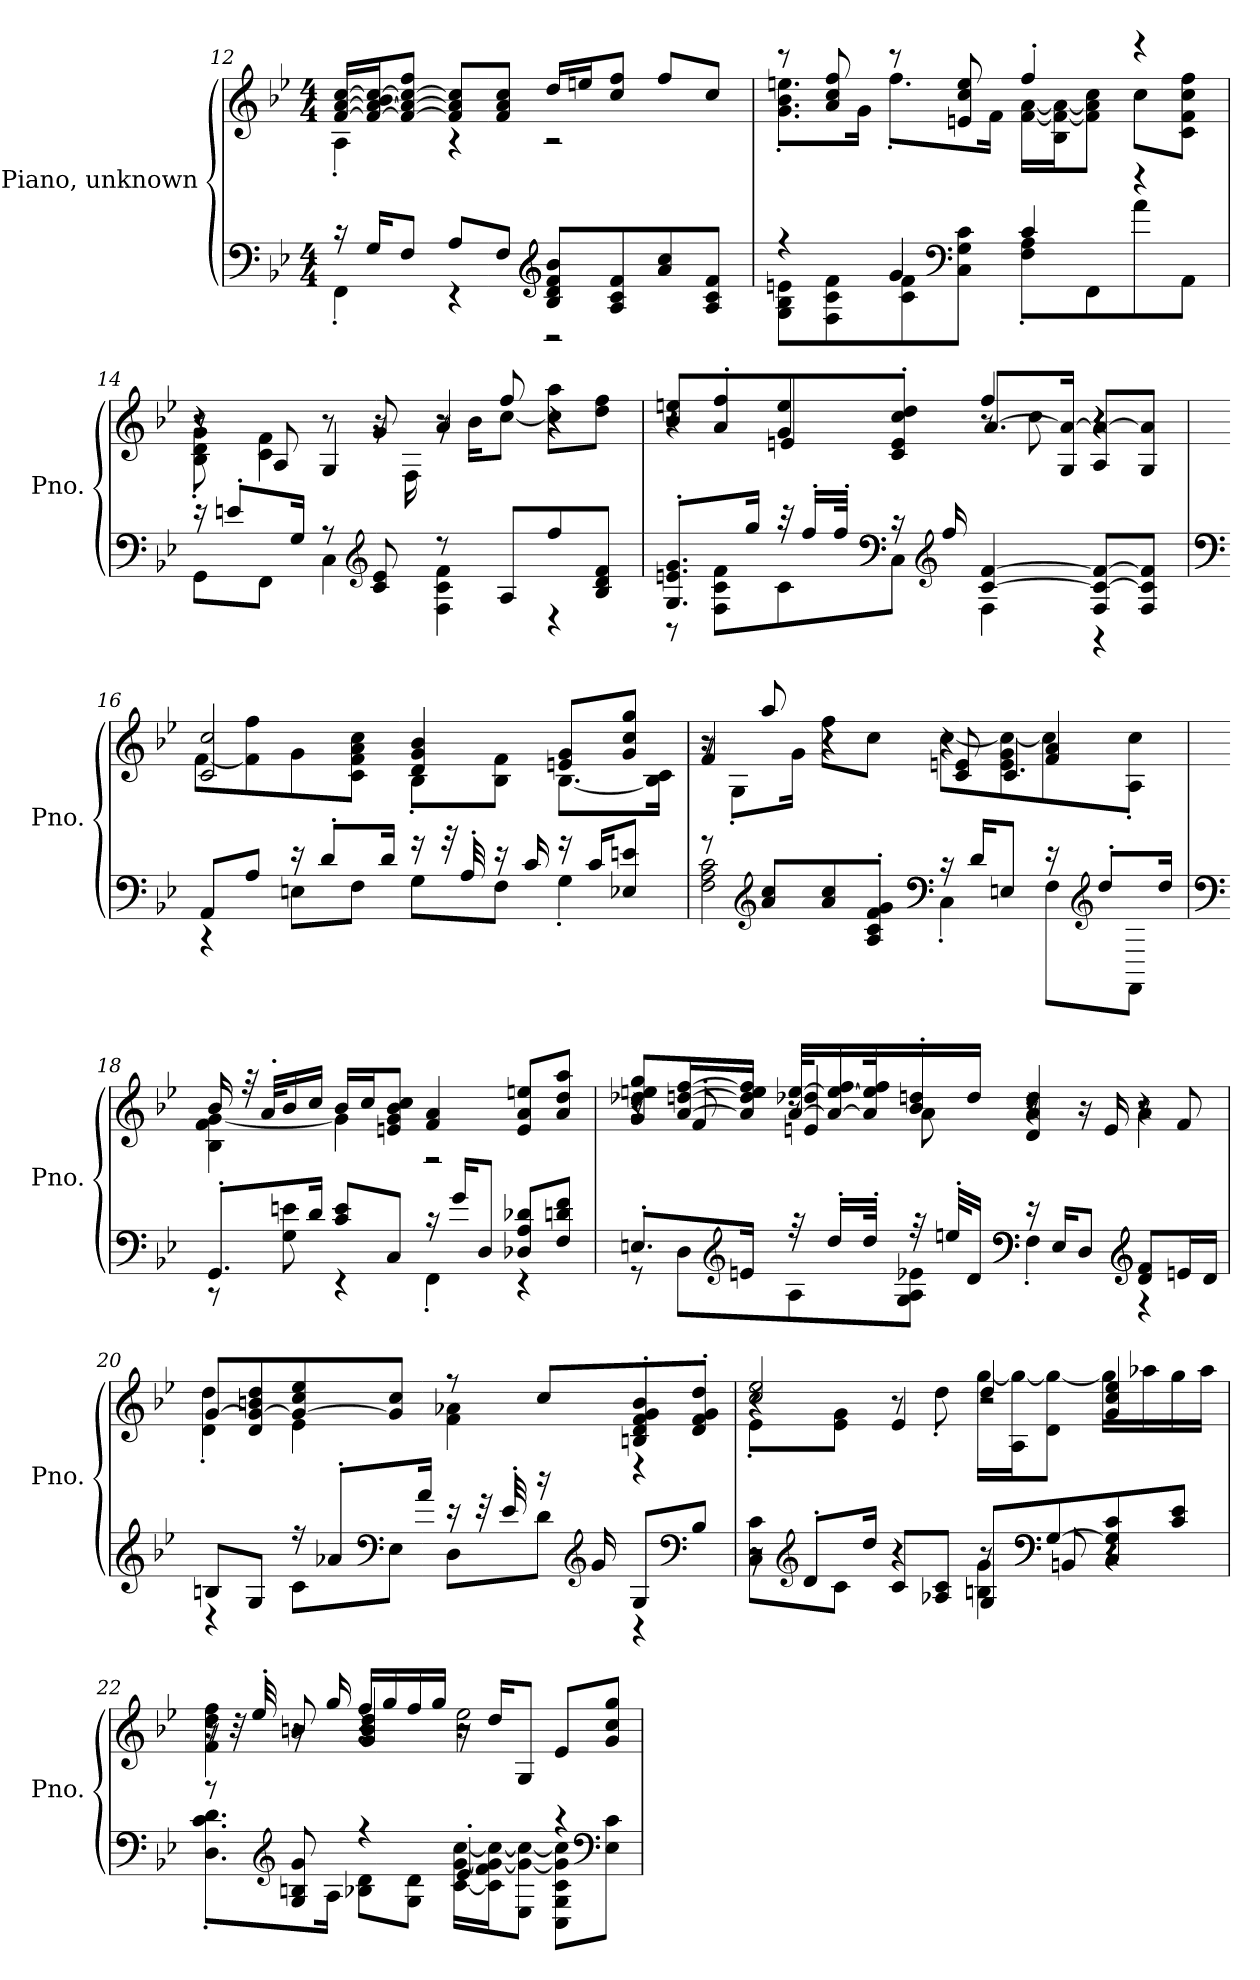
**kern	**kern
*part1	*part1
*staff2	*staff1
*I"Piano, unknown	*
*I'Pno.	*
*clefF4	*clefG2
*k[b-e-]	*k[b-e-]
*M4/4	*M4/4
=12	=12
*^	*^
16r	4FF'\	[16f/ [16a/ [16cc/LL	4A'\
16G/KL	.	16f/_ 16a/_ 16b-/ 16cc/_J	.
8F/J	.	8f/_ 8a/_ 8cc/_ 8ff/J	.
8A/L	4r	8f/] 8a/] 8cc/]L	4r
8F/J	.	8f/ 8a/ 8cc/J	.
*clefG2	*	*	*
8B-/ 8d/ 8f/ 8b-/L	2r	16dd/LL	2r
.	.	16een/J	.
8A/ 8c/ 8f/	.	8cc/ 8ff/J	.
8a/ 8cc/	.	8ff/L	.
8A/ 8c/ 8f/J	.	8cc/J	.
!!LO:PB:g=z	!!
=13	=13	=13	=13
4r	8G\ 8B-\ 8en\L	8r	8.g\' 8.b-\' 8.een\'L
.	8F\ 8c\ 8f\	8a/ 8cc/ 8ff/	.
.	.	.	16g\Jk
4g/	8c\ 8f\	8r	8.ff'\L
*clefF4	*	*	*
.	8C\ 8G\ 8c\J	8en/ 8cc/ 8ee/	.
.	.	.	16f\Jk
4c/	8F\' 8A\'L	4ff'/	[16f\ [16a\LL
.	.	.	16B-\ 16f\_ 16a\_J
.	8FF\	.	8f\] 8a\] 8cc\J
4r	8a\	4r	8cc\L
.	8AA\J	.	8c\ 8f\ 8cc\ 8ff\J
=14	=14	=14	=14
*	*	*	*^
16r	8GG\L	4r	8B-\' 8d\' 8g\'	8r
8en'/L	.	.	.	.
.	8FF\J	.	4c\ 4f\	8A/
16G/Jk	.	.	.	.
8r	4C\	8r	.	4G/
*clefG2	*	*	*	*
8c/ 8e/	.	8g/	16r	.
.	.	.	16F\	.
8r	4F\ 4c\ 4f\	4a/	16r	8r
.	.	.	16b-\KL	.
8A/L	.	.	[8cc\J	8ff/
8ff/	4r	4r	8cc\] 8aa\L	4r
8B-/ 8d/ 8f/J	.	.	8dd\ 8ff\J	.
!!LO:LB:g=z	!!	!!
=15	=15	=15	=15	=15
8.G/' 8.en/' 8.g/'L	8r	4r	2r	8b-/ 8een/L
.	8F\ 8c\ 8f\L	.	.	8a/' 8ff/'
16gg/Jk	.	.	.	.
32r	8c\	4g/ 4ee/	.	8en/
16ff'/LL	.	.	.	.
32ff'/JJk	.	.	.	.
*clefF4	*	*	*	*
16r	8C\J	.	.	8c/' 8e/' 8cc/' 8dd/'J
*clefG2	*	*	*	*
16ff/	.	.	.	.
[4c/ [4f/	4F\	4ff/	8r	[8.a/L
.	.	.	8cc\	.
.	.	.	.	16G/ 16a/_Jk
8F/ 8c/_ 8f/_L	4r	4r	4r	8A/ 8a/_L
8F/ 8c/] 8f/]J	.	.	.	8G/ 8a/]J
*	*	*v	*v	*v
=16	=16	=16
*clefF4	*	*
*	*	*^
8AA/L	4r	2c/ 2cc/	[8f\L
8A/J	.	.	8f\] 8ff\
16r	8En\L	.	8g\
8d'/L	.	.	.
.	8F\J	.	8c\ 8f\ 8a\ 8cc\J
16d/Jk	.	.	.
16r	8G\L	4d/ 4g/ 4b-/	8B-'\L
32r	.	.	.
32A'/	.	.	.
16r	8F\J	.	8B-\ 8f\J
16c/	.	.	.
16r	4G'\	8en/ 8g/L	[8.B-\L
16c/KL	.	.	.
8E-X/ 8en/J	.	8g/ 8cc/ 8gg/J	.
.	.	.	16B-\] 16c\Jk
!!LO:LB:g=z
=17	=17	=17	=17
*	*	*	*^
8r	2F\ 2A\ 2c\	8r	16r	4f/
.	.	.	8G'\L	.
*clefG2	*	*	*	*
8a/ 8cc/L	.	8aa/	.	.
.	.	.	16g\Jk	.
8a/ 8cc/	.	4r	8ff\L	4r
8A/' 8c/' 8f/' 8g/'J	.	.	8cc\J	.
*clefF4	*	*	*	*
16r	4C'\	4r	[8cc\L	8c/ 8en/
16d/KL	.	.	.	.
8En/J	.	.	8e\ 8g\ 8cc\_	4.c/
16r	8F\L	4f/ 4a/	8cc\]	.
*clefG2	*	*	*	*
8dd'/L	.	.	.	.
.	8FF\J	.	8A\' 8cc\'J	.
16dd/Jk	.	.	.	.
*	*	*v	*v	*v
=18	=18	=18
*clefF4	*	*
*	*	*^
8.GG'/L	8r	16b-/	4B-\ 4f\ [4g\
.	.	32r	.
.	.	32a'/KLL	.
.	8G\ 8en\	16b-/	.
16d/Jk	.	16cc/JJ	.
8c/ 8e/L	4r	16b-/LL	4g\]
.	.	16cc/J	.
8C/J	.	8en/ 8g/ 8b-/ 8cc/J	.
16r	4FF'\	4f/ 4a/	2r
16g/KL	.	.	.
8D/J	.	.	.
8D-X/ 8A/ 8d-X/L	4r	8e/ 8a/ 8een/L	.
8F/ 8dn/ 8f/J	.	8a/ 8dd/ 8aa/J	.
!!LO:LB:g=z
=19	=19	=19	=19
*	*	*	*^
8.En'/L	8r	8g/ 8dd-X/ 8een/ 8gg/L	4r	8r
.	8D\L	[16a/ [16ddn/ [16ff/L	.	8f'/
*clefG2	*	*	*	*
16en/Jk	.	16a/] 16dd/] 16ee/ 16ff/]JJ	.	.
32r	8A\	[32a/ [32ee/KLL	8r	4en/ 4dd-X/
16dd'/LL	.	16a/_ 16ee/_ 16ff/	.	.
32dd'/JJk	.	32a/] 32ee/] 32ff/K	.	.
32r	8G\ 8A\ 8e-X\J	16b-/' 16ddn/'	8a\	.
32een'/KLL	.	.	.	.
16d/JJ	.	16dd/JJ	.	.
*clefF4	*	*	*	*
16r	4F'\	8r	4r	4d/ 4a/ 4dd/
16E/KL	.	.	.	.
8D/J	.	16r	.	.
.	.	16e/	.	.
*clefG2	*	*	*	*
8d/ 8f/L	4r	8r	4a\	4r
16en/L	.	8f/	.	.
16d/JJ	.	.	.	.
*	*	*	*v	*v
!!LO:LB:g=z
=20	=20	=20	=20
8Bn/L	4r	[8g/L	4d\' 4dd\'
8G/J	.	8d/ 8g/_ 8bn/ 8dd/	.
16r	8c\L	8g/_ 8cc/ 8ee-/	4e-\
8a-X'/L	.	.	.
*clefF4	*	*	*
.	8E-\J	8g/] 8cc/J	.
16a-/Jk	.	.	.
16r	8D\L	8r	4f\ 4a-X\
32r	.	.	.
32e-'/	.	.	.
16r	8d\J	8cc/L	.
*clefG2	*	*	*
16g/	.	.	.
8G/L	4r	8Bn/' 8d/' 8f/' 8g/' 8b/'	4r
*clefF4	*	*	*
8B/J	.	8d/' 8f/' 8g/' 8dd/'J	.
=21	=21	=21	=21
*	*^	*	*^
16r	8C\ 8c\L	2r	2cc/ 2ee-/	8e-'\L	4r
*clefG2	*	*	*	*	*
8d'/L	.	.	.	.	.
.	8c\J	.	.	8e-\ 8g\J	.
16dd/Jk	.	.	.	.	.
8c/L	4r	.	.	8r	4e-/
8A-X/ 8c/J	.	.	.	8dd'\	.
8G/L	4Bn\ 4g\	8r	4dd/	[16gg\LL	2r
.	.	.	.	16A\ 16gg\_J	.
*clefF4	*	*	*	*	*
[8G/	.	8BBn/	.	8d\ 8gg\_J	.
8C/ 8G/] 8c/	4r	4r	4g/ 4cc/ 4ee-/	16gg\LL]	.
.	.	.	.	16aa-X\	.
8c/ 8e-/J	.	.	.	16gg\	.
.	.	.	.	16aa-\JJ	.
*	*v	*v	*	*	*
!!LO:LB:g=z	!!	!!
=22	=22	=22	=22	=22
8r	8.D\' 8.c\' 8.d\'L	16r	4f\ 4dd\ 4ff\	8r
.	.	32r	.	.
.	.	32ee-'/	.	.
*clefG2	*	*	*	*
8G/ 8Bn/ 8g/	.	16r	.	8bn/
.	16A\Jk	16gg/	.	.
4r	8B-X\ 8d\L	16ff/LL	4r	4g/ 4b/ 4dd/
.	.	16gg/	.	.
.	8G\ 8d\J	16ff/	.	.
.	.	16gg/JJ	.	.
4e-'/	[16c\ [16g\ [16cc\LL	16r	2ee-\	2r
.	16c\] 16f\ 16g\_ 16cc\_J	16dd/KL	.	.
.	8E-\ 8g\_ 8cc\_J	8G/J	.	.
4r	8C\ 8G\ 8c\ 8g\] 8cc\]L	8e-/L	.	.
*clefF4	*	*	*	*
.	8E-\ 8c\J	8g/ 8cc/ 8gg/J	.	.
*v	*v	*	*	*
*	*v	*v	*v
=	=
*-	*-
